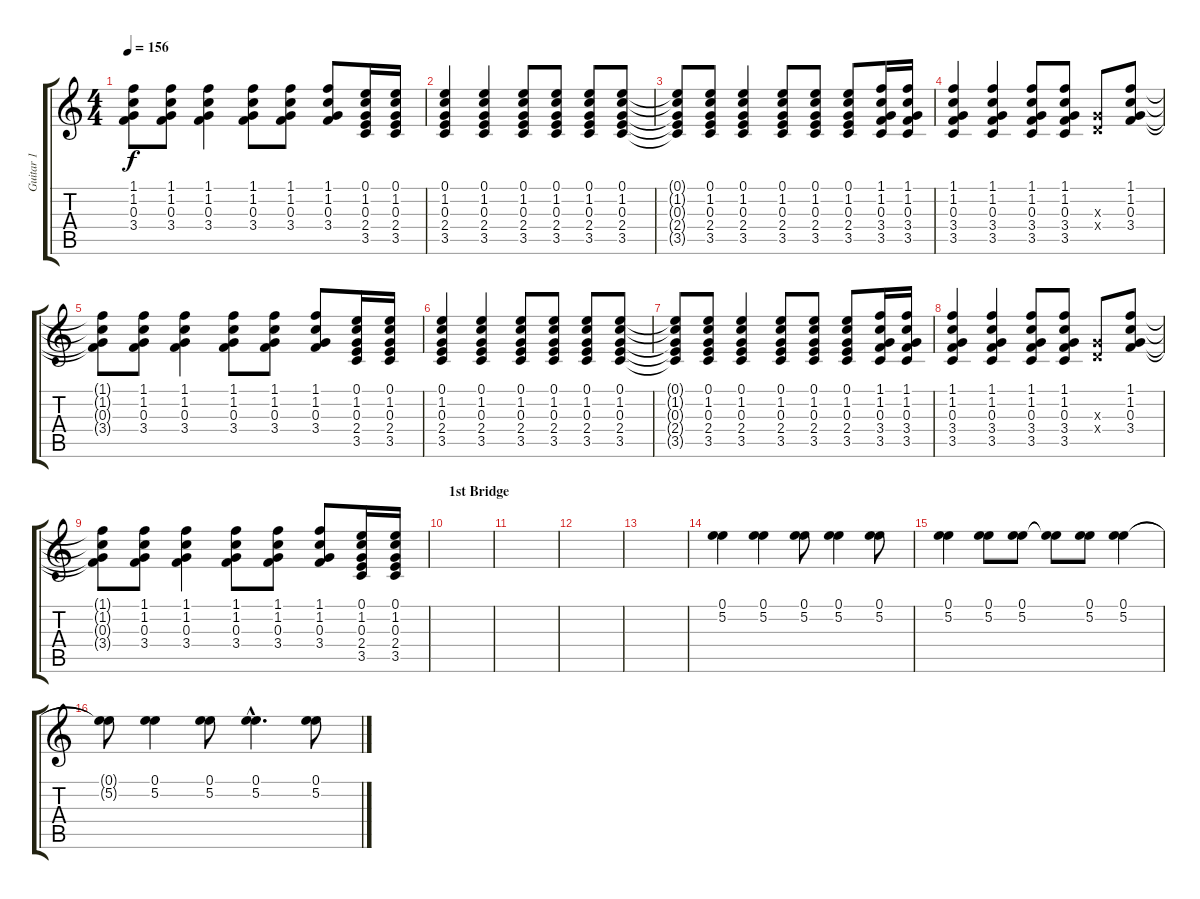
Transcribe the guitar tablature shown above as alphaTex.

\track ("Guitar 1" "Guitar 1") {instrument electricguitarclean}
\staff {score tabs}
\tuning (E4 B3 G3 D3 A2 E2) {hide}
\ts (4 4)
\tempo 156
\clef g2
\ks c
(1.1{t} 1.2{t} 0.3{t} 3.4{t}).8{dy f} (1.1 1.2 0.3 3.4).8 (1.1 1.2 0.3 3.4).4 (1.1 1.2 0.3 3.4).8 (1.1 1.2 0.3 3.4).8 (1.1 1.2 0.3 3.4).8 (0.1 1.2 0.3 2.4 3.5).16 (0.1 1.2 0.3 2.4 3.5).16 |
(0.1 1.2 0.3 2.4 3.5).4 (0.1 1.2 0.3 2.4 3.5).4 (0.1 1.2 0.3 2.4 3.5).8 (0.1 1.2 0.3 2.4 3.5).8 (0.1 1.2 0.3 2.4 3.5).8 (0.1 1.2 0.3 2.4 3.5).8 |
(0.1{t} 1.2{t} 0.3{t} 2.4{t} 3.5{t}).8 (0.1 1.2 0.3 2.4 3.5).8 (0.1 1.2 0.3 2.4 3.5).4 (0.1 1.2 0.3 2.4 3.5).8 (0.1 1.2 0.3 2.4 3.5).8 (0.1 1.2 0.3 2.4 3.5).8 (1.1 1.2 0.3 3.4 3.5).16 (1.1 1.2 0.3 3.4 3.5).16 |
(1.1 1.2 0.3 3.4 3.5).4 (1.1 1.2 0.3 3.4 3.5).4 (1.1 1.2 0.3 3.4 3.5).8 (1.1 1.2 0.3 3.4 3.5).8 (0.3{x} 0.4{x}).8 (1.1 1.2 0.3 3.4).8 |
(1.1{t} 1.2{t} 0.3{t} 3.4{t}).8 (1.1 1.2 0.3 3.4).8 (1.1 1.2 0.3 3.4).4 (1.1 1.2 0.3 3.4).8 (1.1 1.2 0.3 3.4).8 (1.1 1.2 0.3 3.4).8 (0.1 1.2 0.3 2.4 3.5).16 (0.1 1.2 0.3 2.4 3.5).16 |
(0.1 1.2 0.3 2.4 3.5).4 (0.1 1.2 0.3 2.4 3.5).4 (0.1 1.2 0.3 2.4 3.5).8 (0.1 1.2 0.3 2.4 3.5).8 (0.1 1.2 0.3 2.4 3.5).8 (0.1 1.2 0.3 2.4 3.5).8 |
(0.1{t} 1.2{t} 0.3{t} 2.4{t} 3.5{t}).8 (0.1 1.2 0.3 2.4 3.5).8 (0.1 1.2 0.3 2.4 3.5).4 (0.1 1.2 0.3 2.4 3.5).8 (0.1 1.2 0.3 2.4 3.5).8 (0.1 1.2 0.3 2.4 3.5).8 (1.1 1.2 0.3 3.4 3.5).16 (1.1 1.2 0.3 3.4 3.5).16 |
(1.1 1.2 0.3 3.4 3.5).4 (1.1 1.2 0.3 3.4 3.5).4 (1.1 1.2 0.3 3.4 3.5).8 (1.1 1.2 0.3 3.4 3.5).8 (0.3{x} 0.4{x}).8 (1.1 1.2 0.3 3.4).8 |
(1.1{t} 1.2{t} 0.3{t} 3.4{t}).8 (1.1 1.2 0.3 3.4).8 (1.1 1.2 0.3 3.4).4 (1.1 1.2 0.3 3.4).8 (1.1 1.2 0.3 3.4).8 (1.1 1.2 0.3 3.4).8 (0.1 1.2 0.3 2.4 3.5).16 (0.1 1.2 0.3 2.4 3.5).16 |
\section ("" "1st Bridge")
|
|
|
|
(0.1 5.2).4 (0.1 5.2).4 (0.1 5.2).8 (0.1 5.2).4 (0.1 5.2).8 |
(0.1 5.2).4 (0.1 5.2).8 (0.1 5.2).8 (0.1{t} 5.2{t}).8 (0.1 5.2).8 (0.1 5.2).4 |
(0.1{t} 5.2{t}).8 (0.1 5.2).4 (0.1 5.2).8 (0.1{hac} 5.2{hac}).4{d} (0.1 5.2).8
